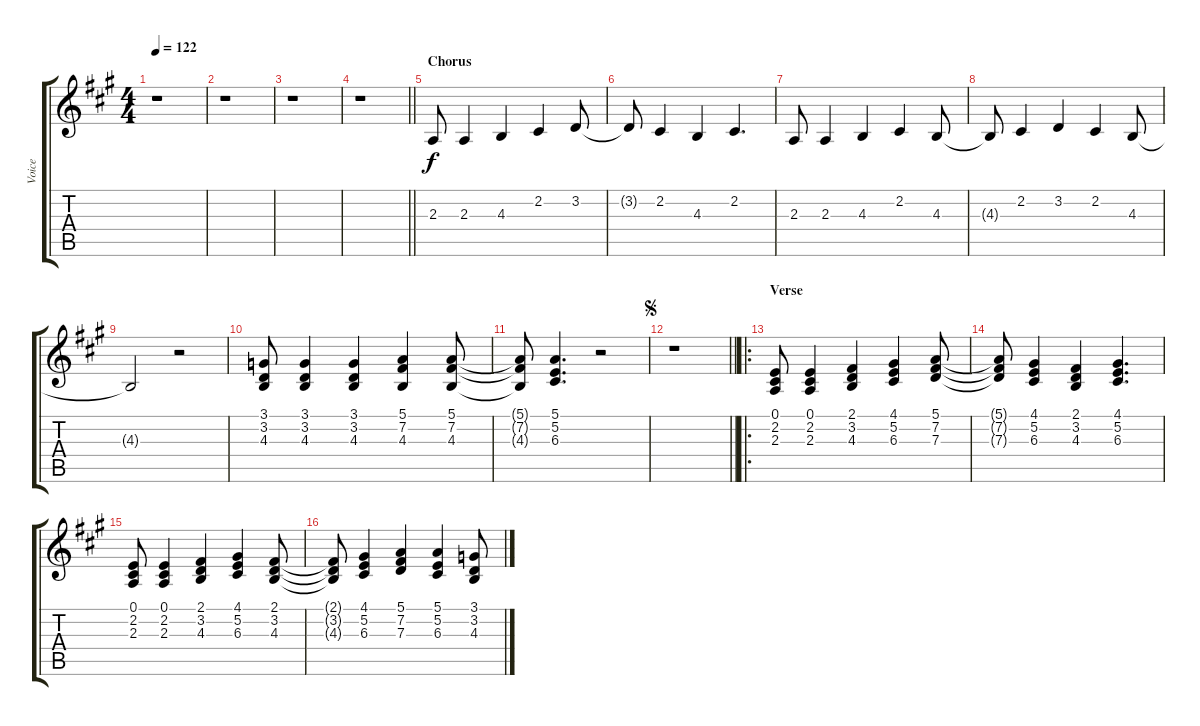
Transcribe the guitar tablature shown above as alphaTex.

\track ("Voice" "Voice") {instrument synthvoice}
\staff {score tabs}
\tuning (E4 B3 G3 D3 A2 E2) {hide}
\ts (4 4)
\tempo 122
\clef g2
\ks a
r.1{dy f instrument synthvoice} |
r.1 |
r.1 |
\barLineRight lightlight
r.1 |
\section ("" "Chorus")
2.3.8 2.3.4 4.3.4 2.2.4 3.2.8 |
3.2{t}.8 2.2.4 4.3.4 2.2.4{d} |
2.3.8 2.3.4 4.3.4 2.2.4 4.3.8 |
4.3{t}.8 2.2.4 3.2.4 2.2.4 4.3.8 |
4.3{t}.2 r.2 |
(3.1 3.2 4.3).8 (3.1 3.2 4.3).4 (3.1 3.2 4.3).4 (5.1 7.2 4.3).4 (5.1 7.2 4.3).8 |
(5.1{t} 7.2{t} 4.3{t}).8 (5.1 5.2 6.3).4{d} r.2 |
\jump segno
\barLineRight lightlight
r.1 |
\ro
\section ("" "Verse")
(0.1 2.2 2.3).8 (0.1 2.2 2.3).4 (2.1 3.2 4.3).4 (4.1 5.2 6.3).4 (5.1 7.2 7.3).8 |
(5.1{t} 7.2{t} 7.3{t}).8 (4.1 5.2 6.3).4 (2.1 3.2 4.3).4 (4.1 5.2 6.3).4{d} |
(0.1 2.2 2.3).8 (0.1 2.2 2.3).4 (2.1 3.2 4.3).4 (4.1 5.2 6.3).4 (2.1 3.2 4.3).8 |
(2.1{t} 3.2{t} 4.3{t}).8 (4.1 5.2 6.3).4 (5.1 7.2 7.3).4 (5.1 5.2 6.3).4 (3.1 3.2 4.3).8
